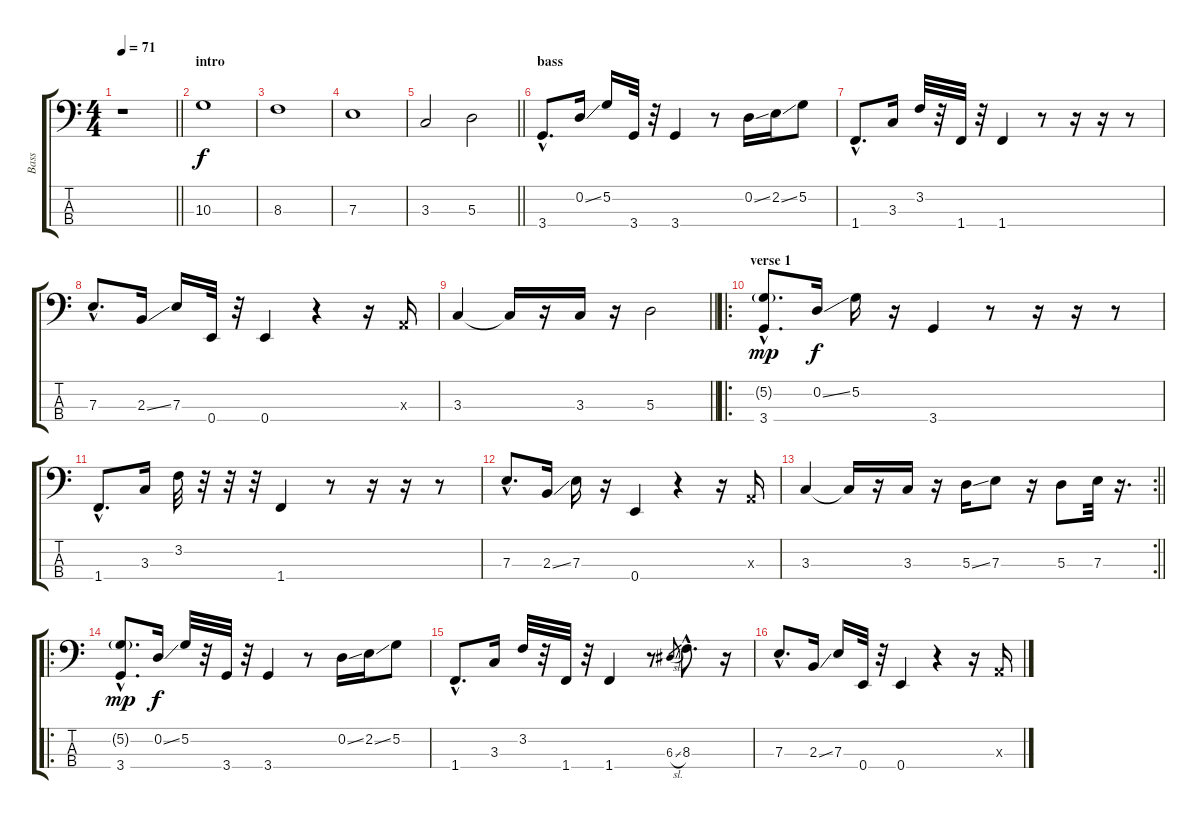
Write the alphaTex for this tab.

\track ("Bass" "Bass") {instrument fretlessbass}
\staff {score tabs}
\tuning (G2 D2 A1 E1) {hide}
\ts (4 4)
\tempo 71
\clef f4
\barLineRight lightlight
\ks c
r.1{dy f instrument fretlessbass} |
\section ("" "intro")
10.3.1 |
8.3.1 |
7.3.1 |
\barLineRight lightlight
3.3.2 5.3.2 |
\section ("" "bass")
3.4{hac}.8{d} 0.2{ss}.16 5.2.16 3.4.32 r.32 3.4.4 r.8 0.2{ss}.16 2.2{ss}.16 5.2.8 |
1.4{hac}.8{d} 3.3.16 3.2.32 r.32 1.4.32 r.32 1.4.4 r.8 r.16 r.16 r.8 |
7.3{hac}.8{d} 2.3{ss}.16 7.3.16 0.4.32 r.32 0.4.4 r.4 r.16 0.3{x}.16 |
\barLineRight lightlight
3.3.4 3.3{t}.16 r.16 3.3.16 r.16 5.3.2 |
\ro
\section ("" "verse 1")
(5.2{g hac} 3.4{hac}).8{d dy mp} 0.2{ss}.16{dy f} 5.2.16 r.16 3.4.4 r.8 r.16 r.16 r.8 |
1.4{hac}.8{d} 3.3.16 3.2.32 r.32 r.32 r.32 1.4.4 r.8 r.16 r.16 r.8 |
7.3{hac}.8{d} 2.3{ss}.16 7.3.16 r.16 0.4.4 r.4 r.16 0.3{x}.16 |
\rc 2
\barLineRight lightlight
3.3.4 3.3{t}.16 r.16 3.3.16 r.16 5.3{ss}.16 7.3.8 r.16 5.3.8 7.3.32 r.16{d} |
\ro
(5.2{g hac} 3.4{hac}).8{d dy mp} 0.2{ss}.16{dy f} 5.2.32 r.32 3.4.32 r.32 3.4.4 r.8 0.2{ss}.16 2.2{ss}.16 5.2.8 |
1.4{hac}.8{d} 3.3.16 3.2.32 r.32 1.4.32 r.32 1.4.4 r.8 6.3{sl}.8{gr} 8.3{hac}.8{d} r.16 |
7.3{hac}.8{d} 2.3{ss}.16 7.3.16 0.4.32 r.32 0.4.4 r.4 r.16 0.3{x}.16
